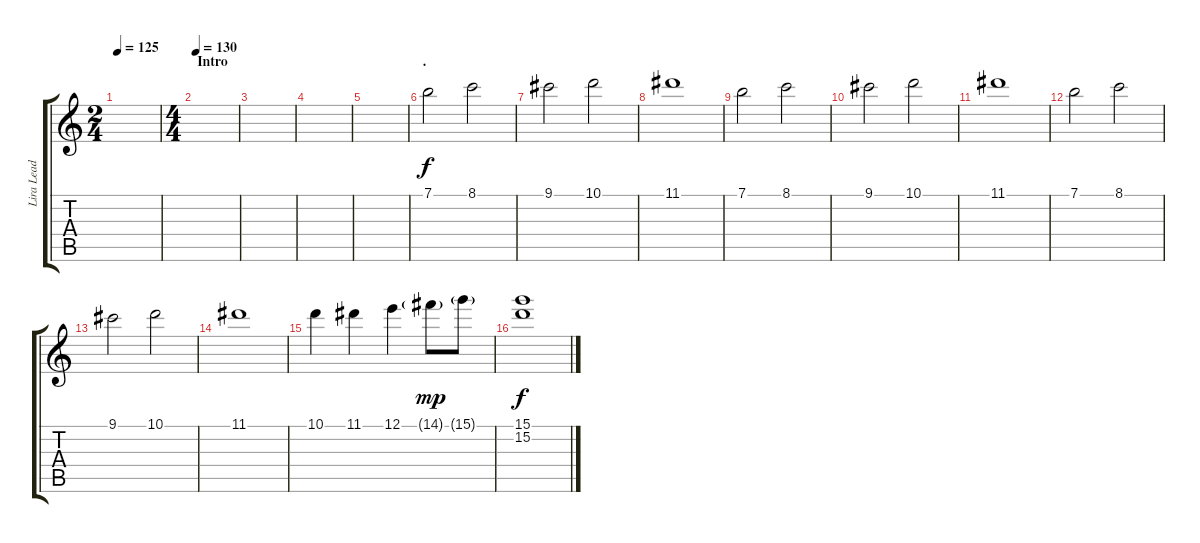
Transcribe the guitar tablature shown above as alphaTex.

\track ("Lira Lead" "Lira Lead") {instrument distortionguitar}
\staff {score tabs}
\tuning (E4 B3 G3 D3 A2 E2) {hide}
\ts (2 4)
\tempo 125
\clef g2
\ks c
|
\ts (4 4)
\section ("" "Intro")
\tempo 130
|
|
|
|
\section ("" ".")
7.1.2 8.1.2 |
9.1.2 10.1.2 |
11.1.1 |
7.1.2 8.1.2 |
9.1.2 10.1.2 |
11.1.1 |
7.1.2 8.1.2 |
9.1.2 10.1.2 |
11.1.1 |
10.1.4 11.1.4 12.1.4 14.1{g}.8{dy mp} 15.1{g}.8 |
(15.1 15.2).1{dy f}
